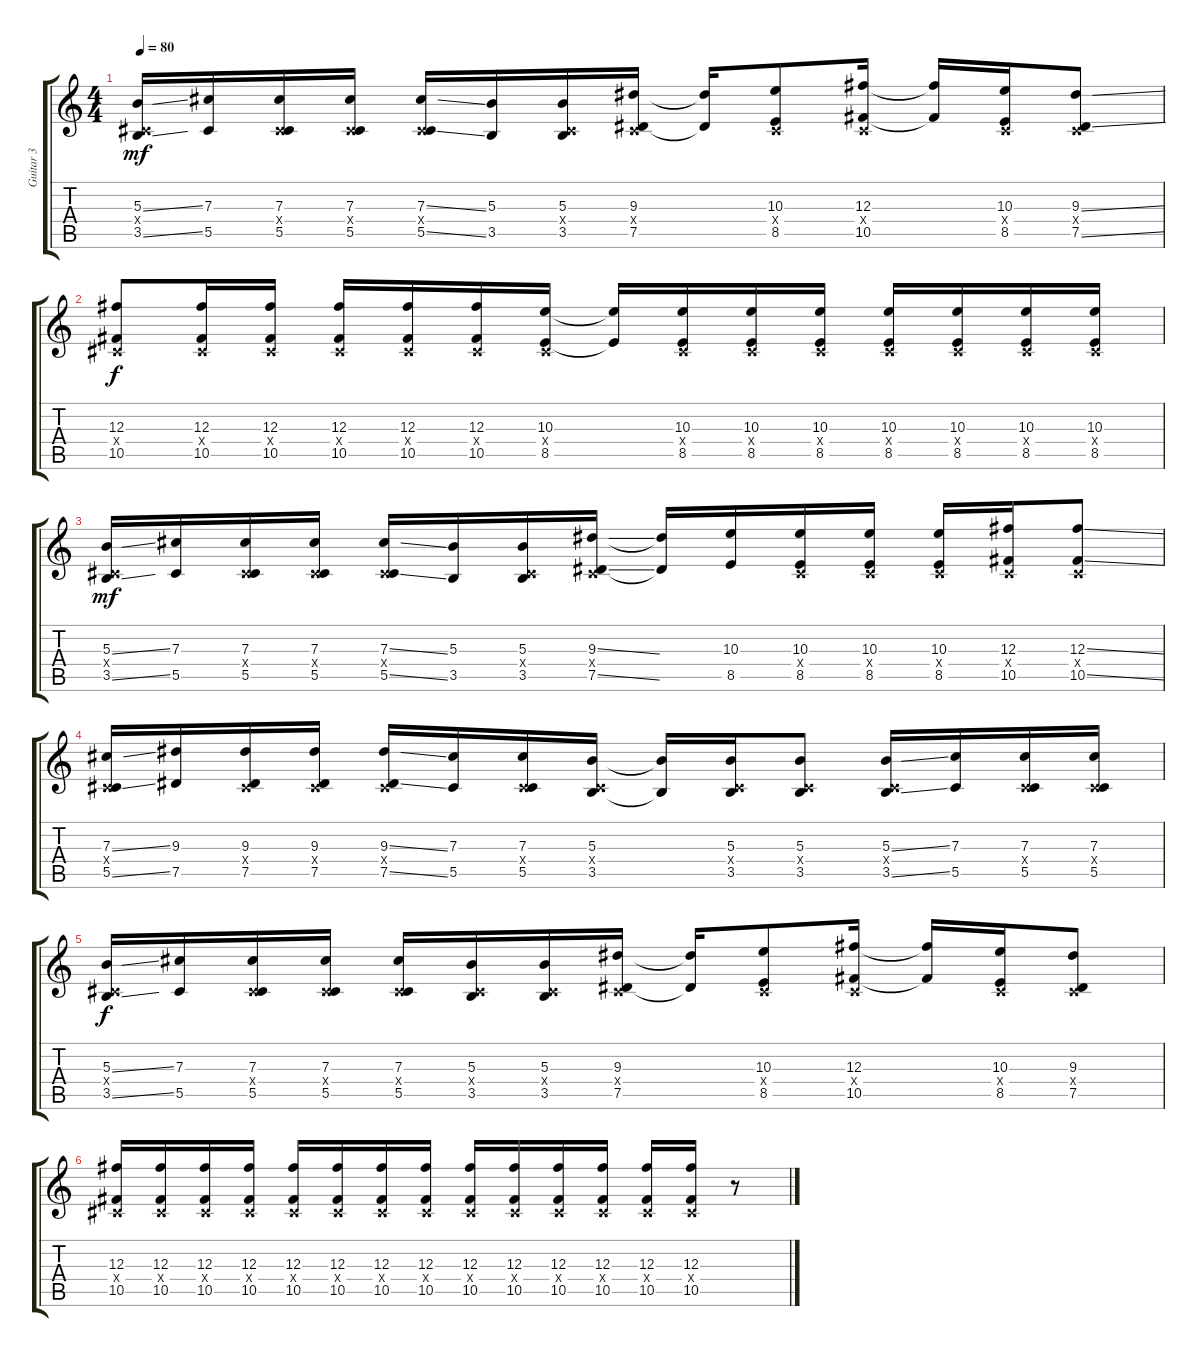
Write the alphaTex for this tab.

\track ("Guitar 3" "Guitar 3") {instrument distortionguitar}
\staff {score tabs}
\tuning (Eb4 Bb3 Gb3 Db3 Ab2 Db2) {hide}
\ts (4 4)
\tempo 80
\clef g2
\ks c
(5.3{ss} 0.4{x} 3.5{ss}).16{dy mf} (7.3 5.5).16 (7.3 0.4{x} 5.5).16 (7.3 0.4{x} 5.5).16 (7.3{ss} 0.4{x} 5.5{ss}).16 (5.3 3.5).16 (5.3 0.4{x} 3.5).16 (9.3 0.4{x} 7.5).16 (9.3{t} 7.5{t}).16 (10.3 0.4{x} 8.5).8 (12.3 0.4{x} 10.5).16 (12.3{t} 10.5{t}).16 (10.3 0.4{x} 8.5).16 (9.3{ss} 0.4{x} 7.5{ss}).8 |
(12.3 0.4{x} 10.5).8{dy f} (12.3 0.4{x} 10.5).16 (12.3 0.4{x} 10.5).16 (12.3 0.4{x} 10.5).16 (12.3 0.4{x} 10.5).16 (12.3 0.4{x} 10.5).16 (10.3 0.4{x} 8.5).16 (10.3{t} 8.5{t}).16 (10.3 0.4{x} 8.5).16 (10.3 0.4{x} 8.5).16 (10.3 0.4{x} 8.5).16 (10.3 0.4{x} 8.5).16 (10.3 0.4{x} 8.5).16 (10.3 0.4{x} 8.5).16 (10.3 0.4{x} 8.5).16 |
(5.3{ss} 0.4{x} 3.5{ss}).16{dy mf} (7.3 5.5).16 (7.3 0.4{x} 5.5).16 (7.3 0.4{x} 5.5).16 (7.3{ss} 0.4{x} 5.5{ss}).16 (5.3 3.5).16 (5.3 0.4{x} 3.5).16 (9.3{ss} 0.4{x} 7.5{ss}).16 (9.3{t} 7.5{t}).16 (10.3 8.5).16 (10.3 0.4{x} 8.5).16 (10.3 0.4{x} 8.5).16 (10.3 0.4{x} 8.5).16 (12.3 0.4{x} 10.5).16 (12.3{ss} 0.4{x} 10.5{ss}).8 |
(7.3{ss} 0.4{x} 5.5{ss}).16 (9.3 7.5).16 (9.3 0.4{x} 7.5).16 (9.3 0.4{x} 7.5).16 (9.3{ss} 0.4{x} 7.5{ss}).16 (7.3 5.5).16 (7.3 0.4{x} 5.5).16 (5.3 0.4{x} 3.5).16 (5.3{t} 3.5{t}).16 (5.3 0.4{x} 3.5).16 (5.3 0.4{x} 3.5).8 (5.3{ss} 0.4{x} 3.5{ss}).16 (7.3 5.5).16 (7.3 0.4{x} 5.5).16 (7.3 0.4{x} 5.5).16 |
(5.3{ss} 0.4{x} 3.5{ss}).16{dy f} (7.3 5.5).16 (7.3 0.4{x} 5.5).16 (7.3 0.4{x} 5.5).16 (7.3 0.4{x} 5.5).16 (5.3 0.4{x} 3.5).16 (5.3 0.4{x} 3.5).16 (9.3 0.4{x} 7.5).16 (9.3{t} 7.5{t}).16 (10.3 0.4{x} 8.5).8 (12.3 0.4{x} 10.5).16 (12.3{t} 10.5{t}).16 (10.3 0.4{x} 8.5).16 (9.3 0.4{x} 7.5).8 |
(12.3 0.4{x} 10.5).16 (12.3 0.4{x} 10.5).16 (12.3 0.4{x} 10.5).16 (12.3 0.4{x} 10.5).16 (12.3 0.4{x} 10.5).16 (12.3 0.4{x} 10.5).16 (12.3 0.4{x} 10.5).16 (12.3 0.4{x} 10.5).16 (12.3 0.4{x} 10.5).16 (12.3 0.4{x} 10.5).16 (12.3 0.4{x} 10.5).16 (12.3 0.4{x} 10.5).16 (12.3 0.4{x} 10.5).16 (12.3 0.4{x} 10.5).16 r.8
